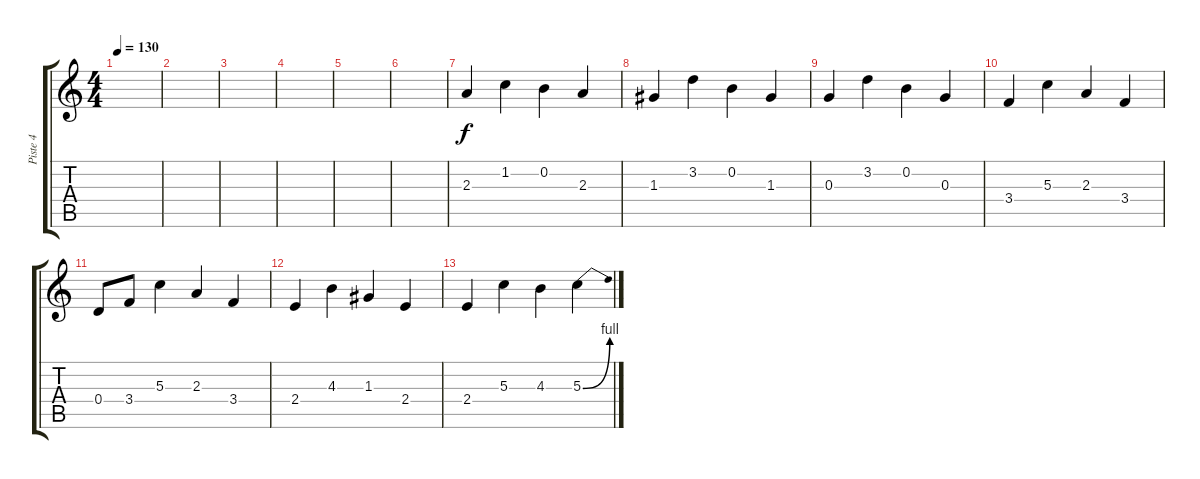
\track ("Piste 4" "Piste 4") {instrument acousticguitarnylon}
\staff {score tabs}
\tuning (E4 B3 G3 D3 A2 E2) {hide}
\ts (4 4)
\tempo 130
\clef g2
\ks c
|
|
|
|
|
|
2.3.4 1.2.4 0.2.4 2.3.4 |
1.3.4 3.2.4 0.2.4 1.3.4 |
0.3.4 3.2.4 0.2.4 0.3.4 |
3.4.4 5.3.4 2.3.4 3.4.4 |
0.4.8 3.4.8 5.3.4 2.3.4 3.4.4 |
2.4.4 4.3.4 1.3.4 2.4.4 |
2.4.4 5.3.4 4.3.4 5.3{be (bend 0 0 60 4)}.4
